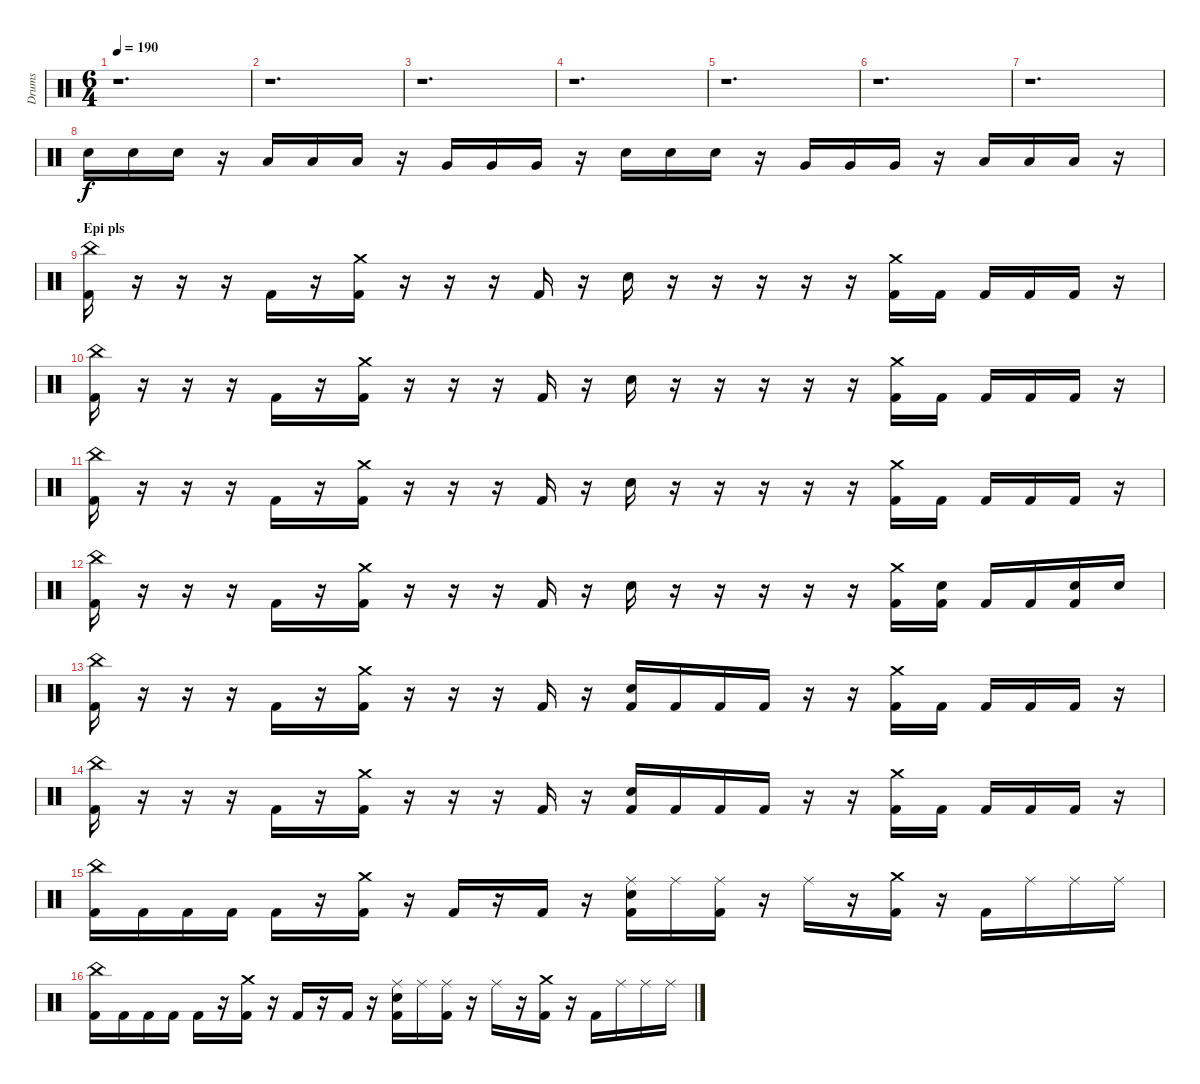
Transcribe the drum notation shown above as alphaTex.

\track ("Drums" "Drums") {instrument percussion}
\staff {score}
\articulation defaults
\ts (6 4)
\tempo 190
\clef neutral
\ks c
r.1{d dy f} |
r.1{d} |
r.1{d} |
r.1{d} |
r.1{d} |
r.1{d} |
r.1{d} |
"Electric Snare (hit)".16 "Electric Snare (hit)".16 "Electric Snare (hit)".16 r.16 "Low Tom (hit)".16 "Low Tom (hit)".16 "Low Tom (hit)".16 r.16 "Very Low Tom (hit)".16 "Very Low Tom (hit)".16 "Very Low Tom (hit)".16 r.16 "Electric Snare (hit)".16 "Electric Snare (hit)".16 "Electric Snare (hit)".16 r.16 "Very Low Tom (hit)".16 "Very Low Tom (hit)".16 "Very Low Tom (hit)".16 r.16 "Low Floor Tom (hit)".16 "Low Floor Tom (hit)".16 "Low Floor Tom (hit)".16 r.16 |
\section ("" "Epi pls")
("China (hit)" "Kick (hit) 2").16 r.16 r.16 r.16 "Kick (hit) 2".16 r.16 ("Crash medium (hit)" "Kick (hit) 2").16 r.16 r.16 r.16 "Kick (hit) 2".16 r.16 "Electric Snare (hit)".16 r.16 r.16 r.16 r.16 r.16 ("Crash medium (hit)" "Kick (hit) 2").16 "Kick (hit) 2".16 "Kick (hit) 2".16 "Kick (hit) 2".16 "Kick (hit) 2".16 r.16 |
("China (hit)" "Kick (hit) 2").16 r.16 r.16 r.16 "Kick (hit) 2".16 r.16 ("Crash medium (hit)" "Kick (hit) 2").16 r.16 r.16 r.16 "Kick (hit) 2".16 r.16 "Electric Snare (hit)".16 r.16 r.16 r.16 r.16 r.16 ("Crash medium (hit)" "Kick (hit) 2").16 "Kick (hit) 2".16 "Kick (hit) 2".16 "Kick (hit) 2".16 "Kick (hit) 2".16 r.16 |
("China (hit)" "Kick (hit) 2").16 r.16 r.16 r.16 "Kick (hit) 2".16 r.16 ("Crash medium (hit)" "Kick (hit) 2").16 r.16 r.16 r.16 "Kick (hit) 2".16 r.16 "Electric Snare (hit)".16 r.16 r.16 r.16 r.16 r.16 ("Crash medium (hit)" "Kick (hit) 2").16 "Kick (hit) 2".16 "Kick (hit) 2".16 "Kick (hit) 2".16 "Kick (hit) 2".16 r.16 |
("China (hit)" "Kick (hit) 2").16 r.16 r.16 r.16 "Kick (hit) 2".16 r.16 ("Crash medium (hit)" "Kick (hit) 2").16 r.16 r.16 r.16 "Kick (hit) 2".16 r.16 "Electric Snare (hit)".16 r.16 r.16 r.16 r.16 r.16 ("Crash medium (hit)" "Kick (hit) 2").16 ("Electric Snare (hit)" "Kick (hit) 2").16 "Kick (hit) 2".16 "Kick (hit) 2".16 ("Electric Snare (hit)" "Kick (hit) 2").16 "Electric Snare (hit)".16 |
("China (hit)" "Kick (hit) 2").16 r.16 r.16 r.16 "Kick (hit) 2".16 r.16 ("Crash medium (hit)" "Kick (hit) 2").16 r.16 r.16 r.16 "Kick (hit) 2".16 r.16 ("Electric Snare (hit)" "Kick (hit) 2").16 "Kick (hit) 2".16 "Kick (hit) 2".16 "Kick (hit) 2".16 r.16 r.16 ("Crash medium (hit)" "Kick (hit) 2").16 "Kick (hit) 2".16 "Kick (hit) 2".16 "Kick (hit) 2".16 "Kick (hit) 2".16 r.16 |
("China (hit)" "Kick (hit) 2").16 r.16 r.16 r.16 "Kick (hit) 2".16 r.16 ("Crash medium (hit)" "Kick (hit) 2").16 r.16 r.16 r.16 "Kick (hit) 2".16 r.16 ("Electric Snare (hit)" "Kick (hit) 2").16 "Kick (hit) 2".16 "Kick (hit) 2".16 "Kick (hit) 2".16 r.16 r.16 ("Crash medium (hit)" "Kick (hit) 2").16 "Kick (hit) 2".16 "Kick (hit) 2".16 "Kick (hit) 2".16 "Kick (hit) 2".16 r.16 |
("China (hit)" "Kick (hit) 2").16 "Kick (hit) 2".16 "Kick (hit) 2".16 "Kick (hit) 2".16 "Kick (hit) 2".16 r.16 ("Crash medium (hit)" "Kick (hit) 2").16 r.16 "Kick (hit) 2".16 r.16 "Kick (hit) 2".16 r.16 ("Ride (middle)" "Electric Snare (hit)" "Kick (hit) 2").16 "Ride (middle)".16 ("Ride (middle)" "Kick (hit) 2").16 r.16 "Ride (middle)".16 r.16 ("Crash medium (hit)" "Kick (hit) 2").16 r.16 "Kick (hit) 2".16 "Ride (middle)".16 "Ride (middle)".16 "Ride (middle)".16 |
("China (hit)" "Kick (hit) 2").16 "Kick (hit) 2".16 "Kick (hit) 2".16 "Kick (hit) 2".16 "Kick (hit) 2".16 r.16 ("Crash medium (hit)" "Kick (hit) 2").16 r.16 "Kick (hit) 2".16 r.16 "Kick (hit) 2".16 r.16 ("Ride (middle)" "Electric Snare (hit)" "Kick (hit) 2").16 "Ride (middle)".16 ("Ride (middle)" "Kick (hit) 2").16 r.16 "Ride (middle)".16 r.16 ("Crash medium (hit)" "Kick (hit) 2").16 r.16 "Kick (hit) 2".16 "Ride (middle)".16 "Ride (middle)".16 "Ride (middle)".16
